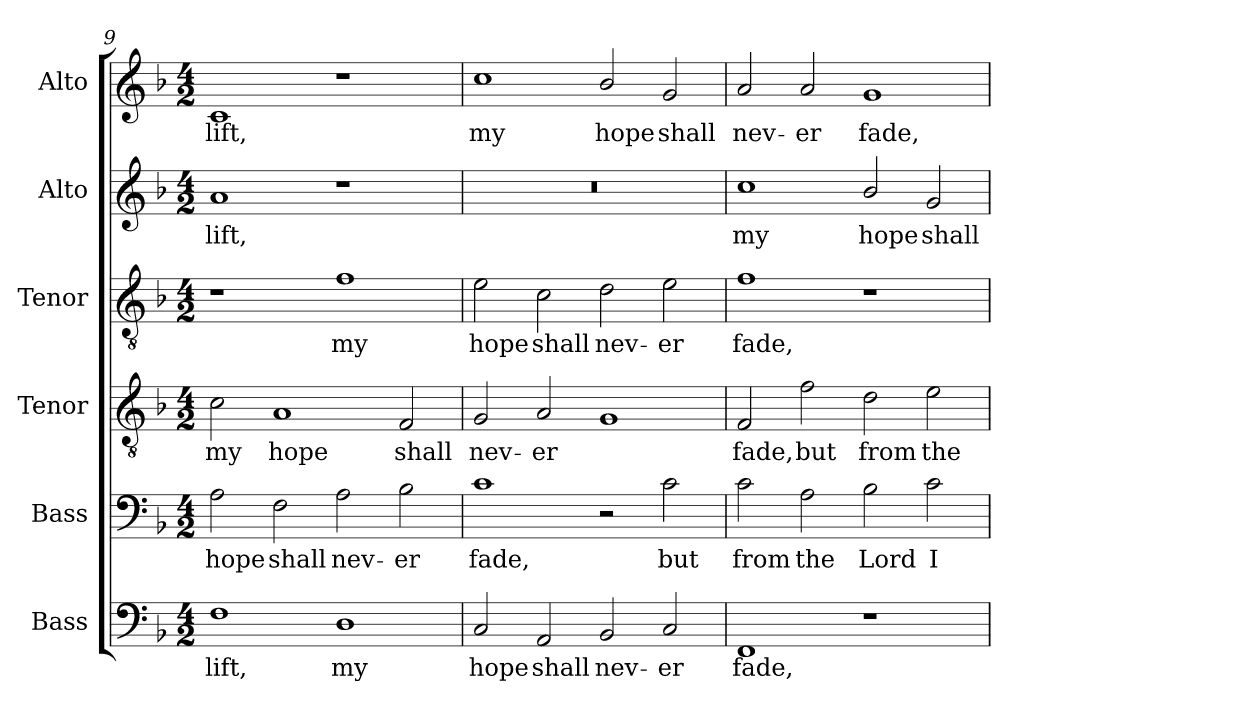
**kern	**text	**kern	**text	**kern	**text	**kern	**text	**kern	**text	**kern	**text
*part6	*part6	*part5	*part5	*part4	*part4	*part3	*part3	*part2	*part2	*part1	*part1
*staff6	*staff6	*staff5	*staff5	*staff4	*staff4	*staff3	*staff3	*staff2	*staff2	*staff1	*staff1
*I"Bass	*	*I"Bass	*	*I"Tenor	*	*I"Tenor	*	*I"Alto	*	*I"Alto	*
*I'B.	*	*	*	*I'T.	*	*I'T.	*	*I'A.	*	*I'A.	*
*clefF4	*	*clefF4	*	*clefGv2	*	*clefGv2	*	*clefG2	*	*clefG2	*
*	*	*	*	*ITrd7c12	*	*ITrd7c12	*	*	*	*	*
*k[b-]	*	*k[b-]	*	*k[b-]	*	*k[b-]	*	*k[b-]	*	*k[b-]	*
*F:	*	*F:	*	*F:	*	*F:	*	*F:	*	*F:	*
*M4/2	*	*M4/2	*	*M4/2	*	*M4/2	*	*M4/2	*	*M4/2	*
=9	=9	=9	=9	=9	=9	=9	=9	=9	=9	=9	=9
!	!LO:LY:b:color=#000000	!	!	!	!	!	!	!	!	!	!
!	!	!	!LO:LY:b:color=#000000	!	!	!	!	!	!	!	!
!	!	!	!	!	!LO:LY:b:color=#000000	!	!	!	!	!	!
!	!	!	!	!	!	!	!	!	!LO:LY:b:color=#000000	!	!
!	!	!	!	!	!	!	!	!	!	!	!LO:LY:b:color=#000000
1Fi	lift,	2Ai\	hope	2Ci\	my	1r	.	1ai	lift,	1ci	lift,
!	!	!	!LO:LY:b:color=#000000	!	!	!	!	!	!	!	!
!	!	!	!	!	!LO:LY:b:color=#000000	!	!	!	!	!	!
.	.	2Fi\	shall	1AAi	hope	.	.	.	.	.	.
!	!LO:LY:b:color=#000000	!	!	!	!	!	!	!	!	!	!
!	!	!	!LO:LY:b:color=#000000	!	!	!	!	!	!	!	!
!	!	!	!	!	!	!	!LO:LY:b:color=#000000	!	!	!	!
1Di	my	2Ai\	nev-	.	.	1Fi	my	1r	.	1r	.
!	!	!	!LO:LY:b:color=#000000	!	!	!	!	!	!	!	!
!	!	!	!	!	!LO:LY:b:color=#000000	!	!	!	!	!	!
.	.	2B-i\	-er	2FFi/	shall	.	.	.	.	.	.
=10	=10	=10	=10	=10	=10	=10	=10	=10	=10	=10	=10
!	!LO:LY:b:color=#000000	!	!	!	!	!	!	!	!	!	!
!	!	!	!LO:LY:b:color=#000000	!	!	!	!	!	!	!	!
!	!	!	!	!	!LO:LY:b:color=#000000	!	!	!	!	!	!
!	!	!	!	!	!	!	!LO:LY:b:color=#000000	!LO:N:vis=1	!	!	!
!	!	!	!	!	!	!	!	!	!	!	!LO:LY:b:color=#000000
2Ci/	hope	1ci	fade,	2GGi/	nev-	2Ei\	hope	0r	.	1cci	my
!	!LO:LY:b:color=#000000	!	!	!	!	!	!	!	!	!	!
!	!	!	!	!	!LO:LY:b:color=#000000	!	!	!	!	!	!
!	!	!	!	!	!	!	!LO:LY:b:color=#000000	!	!	!	!
2AAi/	shall	.	.	2AAi/	-er	2Ci\	shall	.	.	.	.
!	!LO:LY:b:color=#000000	!	!	!	!	!	!	!	!	!	!
!	!	!	!	!	!	!	!LO:LY:b:color=#000000	!	!	!	!
!	!	!	!	!	!	!	!	!	!	!	!LO:LY:b:color=#000000
2BB-i/	nev-	2r	.	1GGi	.	2Di\	nev-	.	.	2b-i/	hope
!	!LO:LY:b:color=#000000	!	!	!	!	!	!	!	!	!	!
!	!	!	!LO:LY:b:color=#000000	!	!	!	!	!	!	!	!
!	!	!	!	!	!	!	!LO:LY:b:color=#000000	!	!	!	!
!	!	!	!	!	!	!	!	!	!	!	!LO:LY:b:color=#000000
2Ci/	-er	2ci\	but	.	.	2Ei\	-er	.	.	2gi/	shall
=11	=11	=11	=11	=11	=11	=11	=11	=11	=11	=11	=11
!	!LO:LY:b:color=#000000	!	!	!	!	!	!	!	!	!	!
!	!	!	!LO:LY:b:color=#000000	!	!	!	!	!	!	!	!
!	!	!	!	!	!LO:LY:b:color=#000000	!	!	!	!	!	!
!	!	!	!	!	!	!	!LO:LY:b:color=#000000	!	!	!	!
!	!	!	!	!	!	!	!	!	!LO:LY:b:color=#000000	!	!
!	!	!	!	!	!	!	!	!	!	!	!LO:LY:b:color=#000000
1FFi	fade,	2ci\	from	2FFi/	fade,	1Fi	fade,	1cci	my	2ai/	nev-
!	!	!	!LO:LY:b:color=#000000	!	!	!	!	!	!	!	!
!	!	!	!	!	!LO:LY:b:color=#000000	!	!	!	!	!	!
!	!	!	!	!	!	!	!	!	!	!	!LO:LY:b:color=#000000
.	.	2Ai\	the	2Fi\	but	.	.	.	.	2ai/	-er
!	!	!	!LO:LY:b:color=#000000	!	!	!	!	!	!	!	!
!	!	!	!	!	!LO:LY:b:color=#000000	!	!	!	!	!	!
!	!	!	!	!	!	!	!	!	!LO:LY:b:color=#000000	!	!
!	!	!	!	!	!	!	!	!	!	!	!LO:LY:b:color=#000000
1r	.	2B-i\	Lord	2Di\	from	1r	.	2b-i/	hope	1gi	fade,
!	!	!	!LO:LY:b:color=#000000	!	!	!	!	!	!	!	!
!	!	!	!	!	!LO:LY:b:color=#000000	!	!	!	!	!	!
!	!	!	!	!	!	!	!	!	!LO:LY:b:color=#000000	!	!
.	.	2ci\	I	2Ei\	the	.	.	2gi/	shall	.	.
=	=	=	=	=	=	=	=	=	=	=	=
*-	*-	*-	*-	*-	*-	*-	*-	*-	*-	*-	*-
